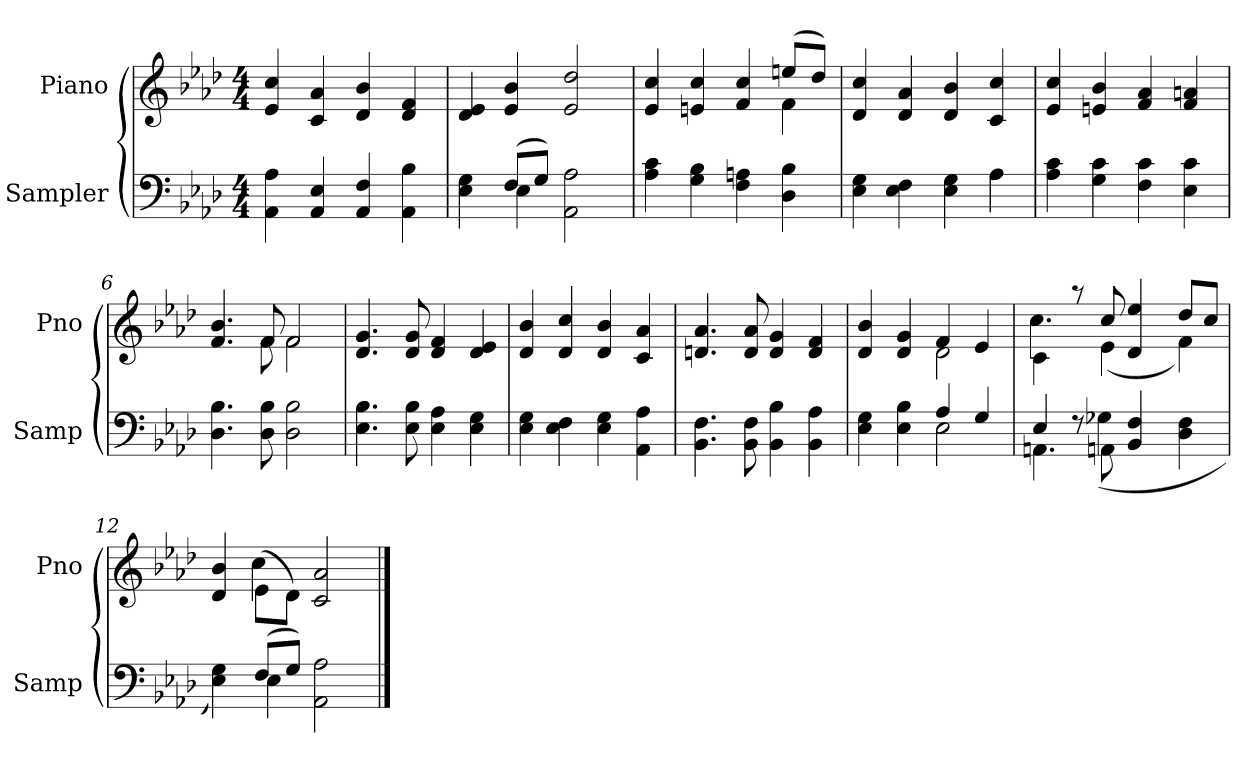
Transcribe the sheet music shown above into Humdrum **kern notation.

**kern	**kern
*part2	*part1
*staff2	*staff1
*I"Sampler	*I"Piano
*I'Samp	*I'Pno
*clefF4	*clefG2
*k[b-e-a-d-]	*k[b-e-a-d-]
*A-:	*A-:
*M4/4	*M4/4
=1	=1
4AA- 4A-	4e- 4cc
4AA- 4E-	4c 4a-
4AA- 4F	4d- 4b-
4AA- 4B-	4d- 4f
=2	=2
*^	*
4E- 4G	4ryy	4d- 4e-
(8F/L	4E-	4e- 4b-
8G/J)	.	.
2AA- 2A-	2ryy	2e- 2dd-
*v	*v	*
=3	=3
*	*^
4A- 4c	4e- 4cc	2.ryy
4G 4B-	4en 4cc	.
4F 4An	4f 4cc	.
4D- 4B-	(8ee/L	4f
.	8dd-/J)	.
*	*v	*v
=4	=4
*^	*
4E- 4G	2.ryy	4d- 4cc
4E- 4F	.	4d- 4a-
4E- 4G	.	4d- 4b-
4A-\	4A-	4c 4cc
*v	*v	*
=5	=5
4A- 4c	4e- 4cc
4G 4c	4en 4b-
4F 4c	4f 4a-
4E- 4c	4f 4an
=6	=6
*	*^
4.D- 4.B-	4.f 4.b-	4.ryy
8D- 8B-	8f/	8f
2D- 2B-	2f/	2f
*	*v	*v
=7	=7
4.E- 4.B-	4.d- 4.g
8E- 8B-	8d- 8g
4E- 4A-	4d- 4f
4E- 4G	4d- 4e-
=8	=8
4E- 4G	4d- 4b-
4E- 4F	4d- 4cc
4E- 4G	4d- 4b-
4AA- 4A-	4c 4a-
=9	=9
4.BB- 4.F	4.dn 4.a-
8BB- 8F	8d 8a-
4BB- 4B-	4d 4g
4BB- 4A-	4d 4f
=10	=10
*^	*^
4E- 4G	2ryy	4d- 4b-	2ryy
4E- 4B-	.	4d- 4g	.
4A-/	2E-	4f/	2d-
4G/	.	4e-/	.
=11	=11	=11	=11
4E-/	4.AA	4c\	4.cc
8r	.	8r	.
8AAn\	(4G-X	8cc/	(4e-
4BB- 4F	.	4d- 4ee-	.
.	4.ryy	.	8ryy
4D- 4F	.	8dd-/L	4f)
.	.	8cc/J	.
=12	=12	=12	=12
4E- 4G)	4ryy	4d- 4b-	4ryy
(8F/L	4E-	(8e-\L	4cc
8G/J)	.	8d-\J)	.
2AA- 2A-	2ryy	2c 2a-	2ryy
*v	*v	*	*
*	*v	*v
==	==
*-	*-
